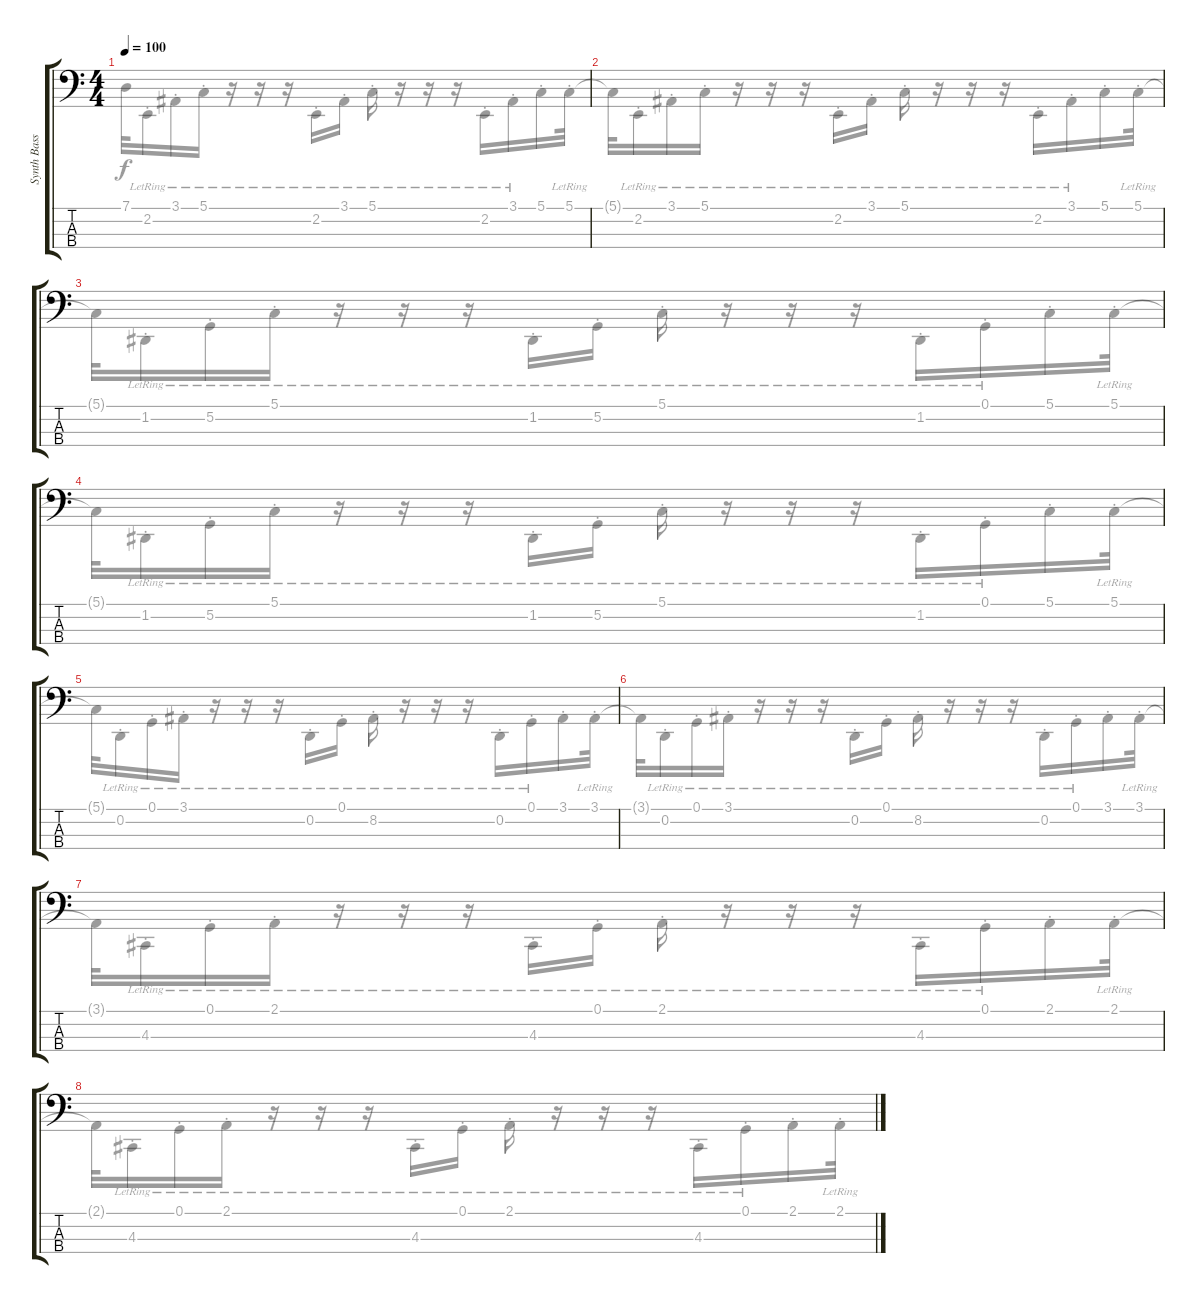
\track ("Synth Bass Delay" "Synth Bass") {instrument lead8bassandlead}
\staff {score tabs}
\tuning (G2 D2 A1 E1) {hide}
\voice
\ts (4 4)
\tempo 100
\clef f4
\ks c
|
|
|
|
|
|
|
\voice
\clef f4
\ks c
7.1{t}.32{dy f} 2.2{st lr}.16 3.1{st lr}.16 5.1{st lr}.16 r.16 r.16 r.16 2.2{st lr}.16 3.1{st lr}.16 5.1{st lr}.16 r.16 r.16 r.16 2.2{st lr}.16 3.1{st lr}.16 5.1{st}.16 5.1{st lr}.32 |
5.1{t}.32 2.2{st lr}.16 3.1{st lr}.16 5.1{st lr}.16 r.16 r.16 r.16 2.2{st lr}.16 3.1{st lr}.16 5.1{st lr}.16 r.16 r.16 r.16 2.2{st lr}.16 3.1{st lr}.16 5.1{st}.16 5.1{st lr}.32 |
5.1{t}.32 1.2{st lr}.16 5.2{st lr}.16 5.1{st lr}.16 r.16 r.16 r.16 1.2{st lr}.16 5.2{st lr}.16 5.1{st lr}.16 r.16 r.16 r.16 1.2{st lr}.16 0.1{st lr}.16 5.1{st}.16 5.1{st lr}.32 |
5.1{t}.32 1.2{st lr}.16 5.2{st lr}.16 5.1{st lr}.16 r.16 r.16 r.16 1.2{st lr}.16 5.2{st lr}.16 5.1{st lr}.16 r.16 r.16 r.16 1.2{st lr}.16 0.1{st lr}.16 5.1{st}.16 5.1{st lr}.32 |
5.1{t}.32 0.2{st lr}.16 0.1{st lr}.16 3.1{st lr}.16 r.16 r.16 r.16 0.2{st lr}.16 0.1{st lr}.16 8.2{st lr}.16 r.16 r.16 r.16 0.2{st lr}.16 0.1{st lr}.16 3.1{st}.16 3.1{st lr}.32 |
3.1{t}.32 0.2{st lr}.16 0.1{st lr}.16 3.1{st lr}.16 r.16 r.16 r.16 0.2{st lr}.16 0.1{st lr}.16 8.2{st lr}.16 r.16 r.16 r.16 0.2{st lr}.16 0.1{st lr}.16 3.1{st}.16 3.1{st lr}.32 |
3.1{t}.32 4.3{st lr}.16 0.1{st lr}.16 2.1{st lr}.16 r.16 r.16 r.16 4.3{st lr}.16 0.1{st lr}.16 2.1{st lr}.16 r.16 r.16 r.16 4.3{st lr}.16 0.1{st lr}.16 2.1{st}.16 2.1{st lr}.32 |
2.1{t}.32 4.3{st lr}.16 0.1{st lr}.16 2.1{st lr}.16 r.16 r.16 r.16 4.3{st lr}.16 0.1{st lr}.16 2.1{st lr}.16 r.16 r.16 r.16 4.3{st lr}.16 0.1{st lr}.16 2.1{st}.16 2.1{st lr}.32
